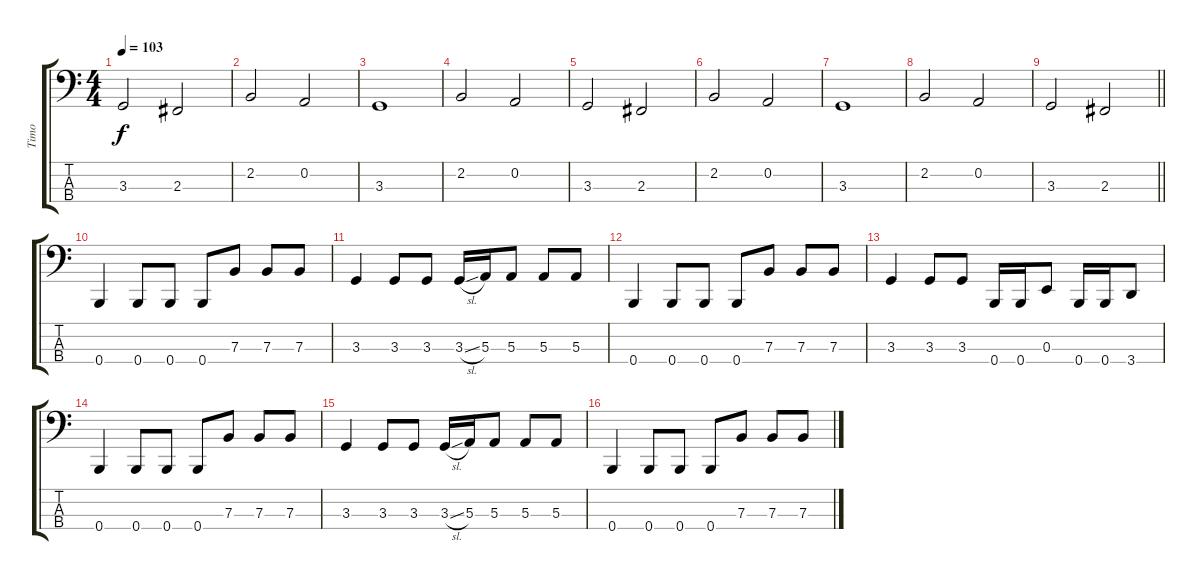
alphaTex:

\track ("Timo" "Timo") {instrument electricbassfinger}
\staff {score tabs}
\tuning (D2 A1 E1 B0) {hide}
\ts (4 4)
\tempo 103
\clef f4
\ks c
3.3.2{dy f} 2.3.2 |
2.2.2 0.2.2 |
3.3.1 |
2.2.2 0.2.2 |
3.3.2 2.3.2 |
2.2.2 0.2.2 |
3.3.1 |
2.2.2 0.2.2 |
\barLineRight lightlight
3.3.2 2.3.2 |
0.4.4 0.4.8 0.4.8 0.4.8 7.3.8 7.3.8 7.3.8 |
3.3.4 3.3.8 3.3.8 3.3{sl}.16 5.3.16 5.3.8 5.3.8 5.3.8 |
0.4.4 0.4.8 0.4.8 0.4.8 7.3.8 7.3.8 7.3.8 |
3.3.4 3.3.8 3.3.8 0.4.16 0.4.16 0.3.8 0.4.16 0.4.16 3.4.8 |
0.4.4 0.4.8 0.4.8 0.4.8 7.3.8 7.3.8 7.3.8 |
3.3.4 3.3.8 3.3.8 3.3{sl}.16 5.3.16 5.3.8 5.3.8 5.3.8 |
0.4.4 0.4.8 0.4.8 0.4.8 7.3.8 7.3.8 7.3.8
